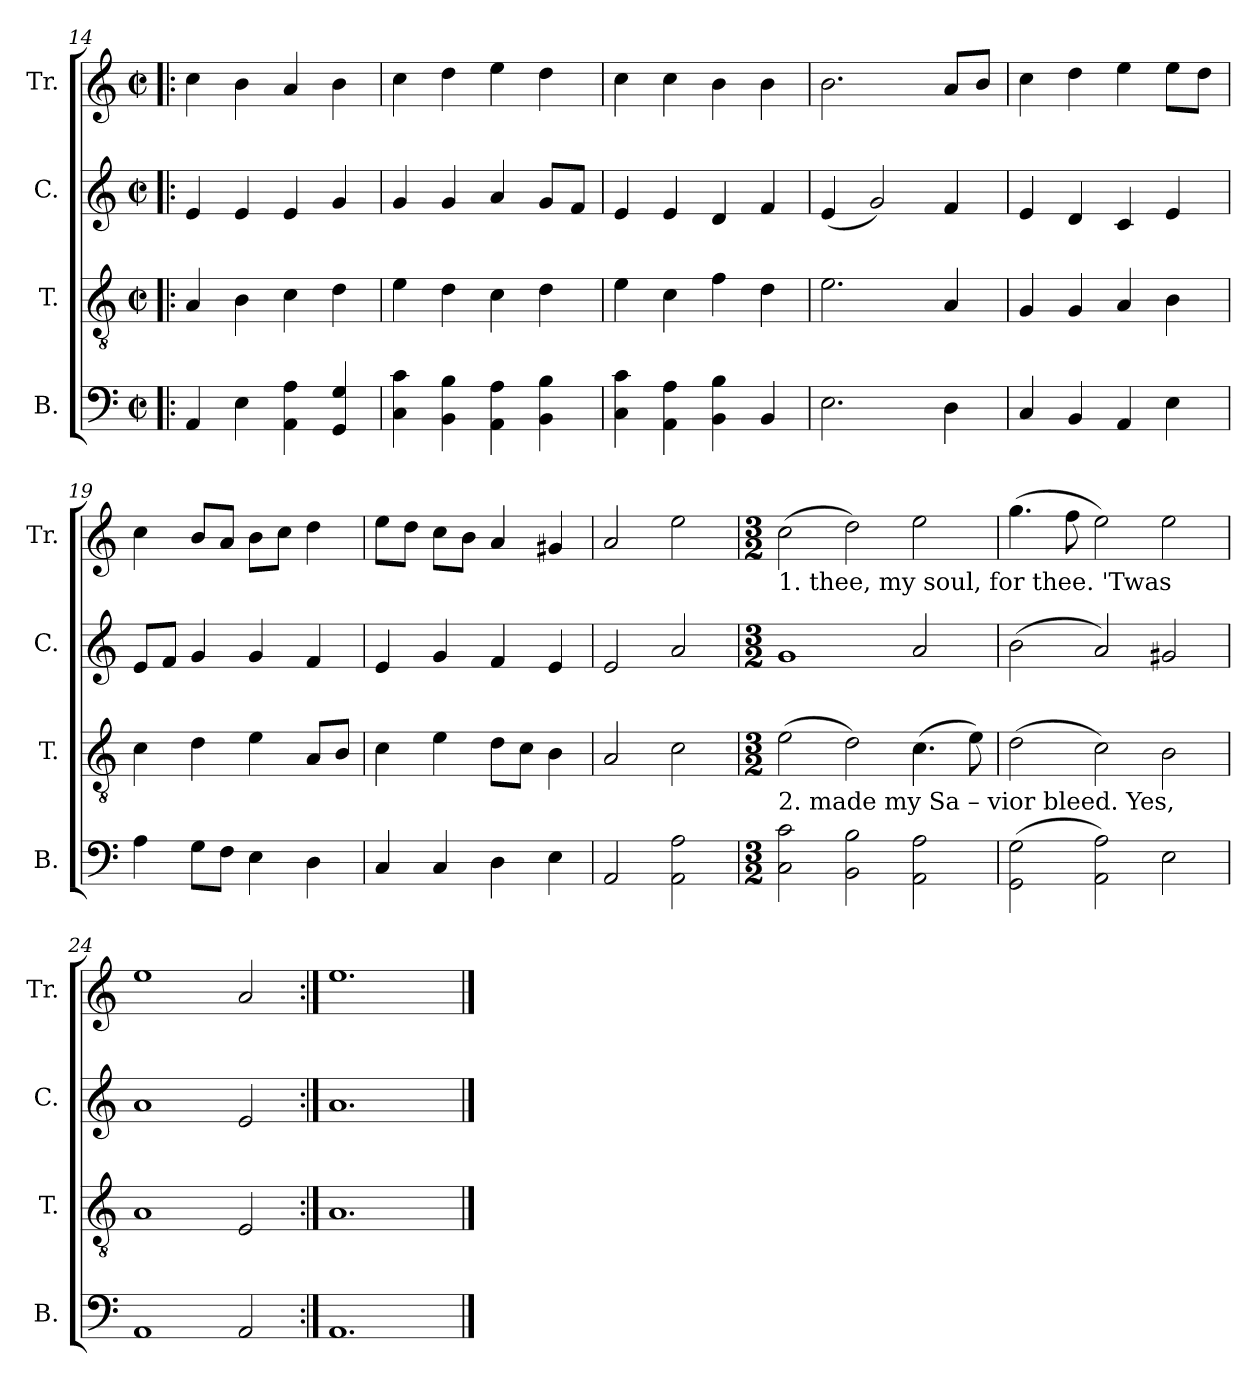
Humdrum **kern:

**kern	**kern	**kern	**kern
*part4	*part3	*part2	*part1
*staff4	*staff3	*staff2	*staff1
*I"B.	*I"T.	*I"C.	*I"Tr.
*I'B.	*I'T.	*I'C.	*I'Tr.
*clefF4	*clefGv2	*clefG2	*clefG2
*k[]	*k[]	*k[]	*k[]
*M2/2	*M2/2	*M2/2	*M2/2
*met(c|)	*met(c|)	*met(c|)	*met(c|)
=14!|:	=14!|:	=14!|:	=14!|:
4AA/	4A/	4e/	4cc\
4E\	4B\	4e/	4b\
4AA\ 4A\	4c\	4e/	4a/
4GG/ 4G/	4d\	4g/	4b\
=15	=15	=15	=15
4C\ 4c\	4e\	4g/	4cc\
4BB\ 4B\	4d\	4g/	4dd\
4AA\ 4A\	4c\	4a/	4ee\
4BB\ 4B\	4d\	8g/L	4dd\
.	.	8f/J	.
=16	=16	=16	=16
4C\ 4c\	4e\	4e/	4cc\
4AA\ 4A\	4c\	4e/	4cc\
4BB\ 4B\	4f\	4d/	4b\
4BB/	4d\	4f/	4b\
=17	=17	=17	=17
2.E\	2.e\	(4e/	2.b\
.	.	2g/)	.
4D\	4A/	4f/	8a/L
.	.	.	8b/J
=18	=18	=18	=18
4C/	4G/	4e/	4cc\
4BB/	4G/	4d/	4dd\
4AA/	4A/	4c/	4ee\
4E\	4B\	4e/	8ee\L
.	.	.	8dd\J
=19	=19	=19	=19
4A\	4c\	8e/L	4cc\
.	.	8f/J	.
8G\L	4d\	4g/	8b/L
8F\J	.	.	8a/J
4E\	4e\	4g/	8b\L
.	.	.	8cc\J
4D\	8A/L	4f/	4dd\
.	8B/J	.	.
=20	=20	=20	=20
4C/	4c\	4e/	8ee\L
.	.	.	8dd\J
4C/	4e\	4g/	8cc\L
.	.	.	8b\J
4D\	8d\L	4f/	4a/
.	8c\J	.	.
4E\	4B\	4e/	4g#X/
=21	=21	=21	=21
2AA/	2A/	2e/	2a/
2AA\ 2A\	2c\	2a/	2ee\
!!LO:LB:g=z
=22	=22	=22	=22
*M3/2	*M3/2	*M3/2	*M3/2
!	!	!	!LO:TX:b:t=1. thee,   my        soul,           for   thee.  'Twas
!	!LO:TX:b:t=2. made   my       Sa     –      vior  bleed.   Yes,	!	!
2C\ 2c\	(2e\	1g	(2cc\
2BB\ 2B\	2d\)	.	2dd\)
2AA\ 2A\	(4.c\	2a/	2ee\
.	8e\)	.	.
=23	=23	=23	=23
(2GG\ 2G\	(2d\	(2b\	(4.gg\
.	.	.	8ff\
2AA\ 2A\)	2c\)	2a/)	2ee\)
2E\	2B\	2g#X/	2ee\
=24	=24	=24	=24
1AA	1A	1a	1ee
2AA/	2E/	2e/	2a/
=25:|!	=25:|!	=25:|!	=25:|!
1.AA	1.A	1.a	1.ee
==	==	==	==
*-	*-	*-	*-
